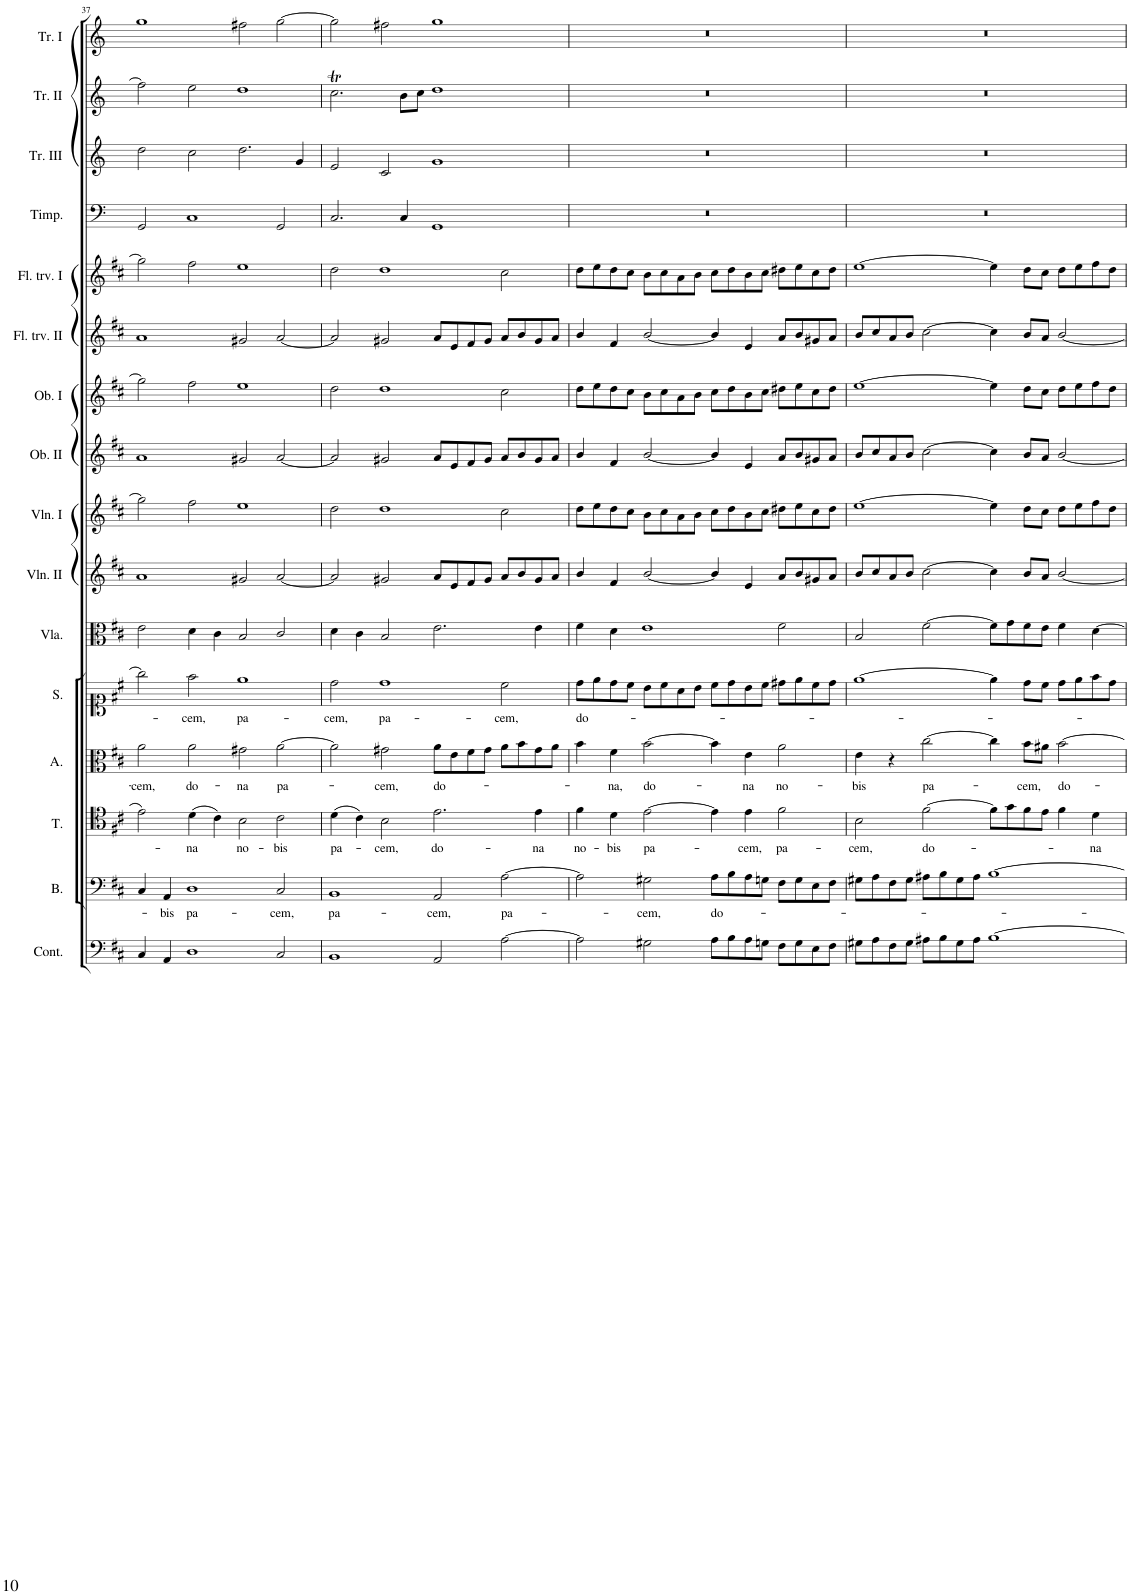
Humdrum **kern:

**kern	**kern	**kern	**text	**kern	**text	**kern	**text	**kern	**text	**kern	**kern	**kern	**kern	**kern	**kern	**kern	**kern	**kern	**kern	**kern
*part17	*part16	*part15	*part15	*part14	*part14	*part13	*part13	*part12	*part12	*part11	*part10	*part9	*part8	*part7	*part6	*part5	*part4	*part3	*part2	*part1
*staff17	*staff16	*staff15	*staff15	*staff14	*staff14	*staff13	*staff13	*staff12	*staff12	*staff11	*staff10	*staff9	*staff8	*staff7	*staff6	*staff5	*staff4	*staff3	*staff2	*staff1
*I"Continuo	*I"Continuo	*I"Basso	*	*I"Tenore	*	*I"Alto	*	*I"Soprano	*	*I"Viola	*I"Violino II	*I"Violino I	*I"Oboe II	*I"Oboe I	*I"Flauto traverso II	*I"Flauto traverso I	*I"Timpani	*I"Tromba III	*I"Tromba II	*I"Tromba I
*I'Cont.	*I'Cont.	*I'B.	*	*I'T.	*	*I'A.	*	*I'S.	*	*I'Vla.	*I'Vln. II	*I'Vln. I	*I'Ob. II	*I'Ob. I	*I'Fl. trv. II	*I'Fl. trv. I	*I'Timp.	*I'Tr. III	*I'Tr. II	*I'Tr. I
!!LO:PB:g=z
*clefF4	*clefF4	*clefF4	*	*clefC4	*	*clefC3	*	*clefC1	*	*clefC3	*clefG2	*clefG2	*clefG2	*clefG2	*clefG2	*clefG2	*clefF4	*clefG2	*clefG2	*clefG2
*	*	*	*	*	*	*	*	*	*	*	*	*	*	*	*	*	*Trd-1c-2	*Trd-1c-2	*Trd-1c-2	*Trd-1c-2
*k[f#c#]	*k[f#c#]	*k[f#c#]	*	*k[f#c#]	*	*k[f#c#]	*	*k[f#c#]	*	*k[f#c#]	*k[f#c#]	*k[f#c#]	*k[f#c#]	*k[f#c#]	*k[f#c#]	*k[f#c#]	*k[]	*k[]	*k[]	*k[]
*M4/2	*M4/2	*M4/2	*	*M4/2	*	*M4/2	*	*M4/2	*	*M4/2	*M4/2	*M4/2	*M4/2	*M4/2	*M4/2	*M4/2	*M4/2	*M4/2	*M4/2	*M4/2
*met(c|)	*met(c|)	*met(c|)	*	*met(c|)	*	*met(c|)	*	*met(c|)	*	*met(c|)	*met(c|)	*met(c|)	*met(c|)	*met(c|)	*met(c|)	*met(c|)	*met(c|)	*met(c|)	*met(c|)	*met(c|)
=37	=37	=37	=37	=37	=37	=37	=37	=37	=37	=37	=37	=37	=37	=37	=37	=37	=37	=37	=37	=37
!	!	!	!	!	!	!	!LO:LY:b	!	!	!	!	!	!	!	!	!	!	!	!	!
4C#	4C#/	4C#/	.	2e\	.	2a\	-cem,	2gg\]	.	2e\	1a	2gg\]	1a	2gg\]	1a	2gg\]	2GG/	2dd\	2ff\]	1gg
!	!	!	!LO:LY:b	!	!	!	!	!	!	!	!	!	!	!	!	!	!	!	!	!
4AA	4AA/	4AA/	-bis	.	.	.	.	.	.	.	.	.	.	.	.	.	.	.	.	.
!	!	!	!LO:LY:b	!	!LO:LY:b	!	!LO:LY:b	!	!LO:LY:b	!	!	!	!	!	!	!	!	!	!	!
1D	1D	1D	pa-	(4d\	-na	2a\	do-	2ff#\	-cem,	4d\	.	2ff#\	.	2ff#\	.	2ff#\	1C	2cc\	2ee\	.
.	.	.	.	4c#\)	.	.	.	.	.	4c#\	.	.	.	.	.	.	.	.	.	.
!	!	!	!	!	!LO:LY:b	!	!LO:LY:b	!	!LO:LY:b	!	!	!	!	!	!	!	!	!	!	!
.	.	.	.	2B\	no-	2g#X\	-na	1ee	pa-	2B/	2g#X/	1ee	2g#X/	1ee	2g#X/	1ee	.	2.dd\	1dd	2ff#X\
!	!	!	!LO:LY:b	!	!LO:LY:b	!	!LO:LY:b	!	!	!	!	!	!	!	!	!	!	!	!	!
2C#	2C#/	2C#/	-cem,	2c#\	-bis	[2a\	pa-	.	.	2c#/	[2a/	.	[2a/	.	[2a/	.	2GG/	.	.	[2gg\
.	.	.	.	.	.	.	.	.	.	.	.	.	.	.	.	.	.	4g/	.	.
=38	=38	=38	=38	=38	=38	=38	=38	=38	=38	=38	=38	=38	=38	=38	=38	=38	=38	=38	=38	=38
!	!	!	!LO:LY:b	!	!LO:LY:b	!	!	!	!LO:LY:b	!	!	!	!	!	!	!	!	!	!	!
1BB	1BB	1BB	pa-	(4d\	pa-	2a\]	.	2dd\	-cem,	4d\	2a/]	2dd\	2a/]	2dd\	2a/]	2dd\	2.C/	2e/	2.ccT\	2gg\]
.	.	.	.	4c#\)	.	.	.	.	.	4c#\	.	.	.	.	.	.	.	.	.	.
!	!	!	!	!	!LO:LY:b	!	!LO:LY:b	!	!LO:LY:b	!	!	!	!	!	!	!	!	!	!	!
.	.	.	.	2B\	-cem,	2g#X\	-cem,	1dd	pa-	2B/	2g#X/	1dd	2g#X/	1dd	2g#X/	1dd	.	2c/	.	2ff#X\
.	.	.	.	.	.	.	.	.	.	.	.	.	.	.	.	.	4C/	.	8b\L	.
.	.	.	.	.	.	.	.	.	.	.	.	.	.	.	.	.	.	.	8cc\J	.
!	!	!	!LO:LY:b	!	!LO:LY:b	!	!LO:LY:b	!	!	!	!	!	!	!	!	!	!	!	!	!
2AA	2AA/	2AA/	-cem,	2.e\	do-	8a\L	do-	.	.	2.e\	8a/L	.	8a/L	.	8a/L	.	1GG	1g	1dd	1gg
.	.	.	.	.	.	8e\	.	.	.	.	8e/	.	8e/	.	8e/	.	.	.	.	.
.	.	.	.	.	.	8f#\	.	.	.	.	8f#/	.	8f#/	.	8f#/	.	.	.	.	.
.	.	.	.	.	.	8g#\J	.	.	.	.	8g#/J	.	8g#/J	.	8g#/J	.	.	.	.	.
!	!	!	!LO:LY:b	!	!	!	!	!	!LO:LY:b	!	!	!	!	!	!	!	!	!	!	!
[2A	[2A\	[2A\	pa-	.	.	8a\L	.	2cc#\	-cem,	.	8a/L	2cc#\	8a/L	2cc#\	8a/L	2cc#\	.	.	.	.
.	.	.	.	.	.	8b\	.	.	.	.	8b/	.	8b/	.	8b/	.	.	.	.	.
!	!	!	!	!	!LO:LY:b	!	!	!	!	!	!	!	!	!	!	!	!	!	!	!
.	.	.	.	4e\	-na	8g#\	.	.	.	4e\	8g#/	.	8g#/	.	8g#/	.	.	.	.	.
.	.	.	.	.	.	8a\J	.	.	.	.	8a/J	.	8a/J	.	8a/J	.	.	.	.	.
=39	=39	=39	=39	=39	=39	=39	=39	=39	=39	=39	=39	=39	=39	=39	=39	=39	=39	=39	=39	=39
!	!	!	!	!	!LO:LY:b	!	!	!	!LO:LY:b	!	!	!	!	!	!	!	!	!	!	!
2A]	2A\]	2A\]	.	4f#\	no-	4b\	.	8dd\L	do-	4f#\	4b/	8dd\L	4b/	8dd\L	4b/	8dd\L	0r	0r	0r	0r
.	.	.	.	.	.	.	.	8ee\	.	.	.	8ee\	.	8ee\	.	8ee\	.	.	.	.
!	!	!	!	!	!LO:LY:b	!	!LO:LY:b	!	!	!	!	!	!	!	!	!	!	!	!	!
.	.	.	.	4d\	-bis	4f#\	-na,	8dd\	.	4d\	4f#/	8dd\	4f#/	8dd\	4f#/	8dd\	.	.	.	.
.	.	.	.	.	.	.	.	8cc#\J	.	.	.	8cc#\J	.	8cc#\J	.	8cc#\J	.	.	.	.
!	!	!	!LO:LY:b	!	!LO:LY:b	!	!LO:LY:b	!	!	!	!	!	!	!	!	!	!	!	!	!
2G#X	2G#X\	2G#X\	-cem,	[2e\	pa-	[2b\	do-	8b\L	.	1e	[2b/	8b\L	[2b/	8b\L	[2b/	8b\L	.	.	.	.
.	.	.	.	.	.	.	.	8cc#\	.	.	.	8cc#\	.	8cc#\	.	8cc#\	.	.	.	.
.	.	.	.	.	.	.	.	8a\	.	.	.	8a\	.	8a\	.	8a\	.	.	.	.
.	.	.	.	.	.	.	.	8b\J	.	.	.	8b\J	.	8b\J	.	8b\J	.	.	.	.
!	!	!	!LO:LY:b	!	!	!	!	!	!	!	!	!	!	!	!	!	!	!	!	!
8A\L	8A\L	8A\L	do-	4e\]	.	4b\]	.	8cc#\L	.	.	4b/]	8cc#\L	4b/]	8cc#\L	4b/]	8cc#\L	.	.	.	.
8B\	8B\	8B\	.	.	.	.	.	8dd\	.	.	.	8dd\	.	8dd\	.	8dd\	.	.	.	.
!	!	!	!	!	!LO:LY:b	!	!LO:LY:b	!	!	!	!	!	!	!	!	!	!	!	!	!
8A\	8A\	8A\	.	4e\	-cem,	4e\	-na	8b\	.	.	4e/	8b\	4e/	8b\	4e/	8b\	.	.	.	.
8Gn\J	8Gn\J	8Gn\J	.	.	.	.	.	8cc#\J	.	.	.	8cc#\J	.	8cc#\J	.	8cc#\J	.	.	.	.
!	!	!	!	!	!LO:LY:b	!	!LO:LY:b	!	!	!	!	!	!	!	!	!	!	!	!	!
8F#\L	8F#\L	8F#\L	.	2f#\	pa-	2a\	no-	8dd#X\L	.	2f#\	8a/L	8dd#X\L	8a/L	8dd#X\L	8a/L	8dd#X\L	.	.	.	.
8G\	8G\	8G\	.	.	.	.	.	8ee\	.	.	8b/	8ee\	8b/	8ee\	8b/	8ee\	.	.	.	.
8E\	8E\	8E\	.	.	.	.	.	8cc#\	.	.	8g#X/	8cc#\	8g#X/	8cc#\	8g#X/	8cc#\	.	.	.	.
8F#\J	8F#\J	8F#\J	.	.	.	.	.	8dd#\J	.	.	8a/J	8dd#\J	8a/J	8dd#\J	8a/J	8dd#\J	.	.	.	.
=40	=40	=40	=40	=40	=40	=40	=40	=40	=40	=40	=40	=40	=40	=40	=40	=40	=40	=40	=40	=40
!	!	!	!	!	!LO:LY:b	!	!LO:LY:b	!	!	!	!	!	!	!	!	!	!	!	!	!
8G#X\L	8G#X\L	8G#X\L	.	2B\	-cem,	4e\	-bis	[1ee	.	2B/	8b/L	[1ee	8b/L	[1ee	8b/L	[1ee	0r	0r	0r	0r
8A\	8A\	8A\	.	.	.	.	.	.	.	.	8cc#/	.	8cc#/	.	8cc#/	.	.	.	.	.
8F#\	8F#\	8F#\	.	.	.	4r	.	.	.	.	8a/	.	8a/	.	8a/	.	.	.	.	.
8G#\J	8G#\J	8G#\J	.	.	.	.	.	.	.	.	8b/J	.	8b/J	.	8b/J	.	.	.	.	.
!	!	!	!	!	!LO:LY:b	!	!LO:LY:b	!	!	!	!	!	!	!	!	!	!	!	!	!
8A#X\L	8A#X\L	8A#X\L	.	[2f#\	do-	[2cc#\	pa-	.	.	[2f#\	[2cc#\	.	[2cc#\	.	[2cc#\	.	.	.	.	.
8B\	8B\	8B\	.	.	.	.	.	.	.	.	.	.	.	.	.	.	.	.	.	.
8G#\	8G#\	8G#\	.	.	.	.	.	.	.	.	.	.	.	.	.	.	.	.	.	.
8A#\J	8A#\J	8A#\J	.	.	.	.	.	.	.	.	.	.	.	.	.	.	.	.	.	.
[1B	[1B	[1B	.	8f#\L]	.	4cc#\]	.	4ee\]	.	8f#\L]	4cc#\]	4ee\]	4cc#\]	4ee\]	4cc#\]	4ee\]	.	.	.	.
.	.	.	.	8g\	.	.	.	.	.	8g\	.	.	.	.	.	.	.	.	.	.
!	!	!	!	!	!	!	!LO:LY:b	!	!	!	!	!	!	!	!	!	!	!	!	!
.	.	.	.	8f#\	.	8b\L	cem,	8dd\L	.	8f#\	8b/L	8dd\L	8b/L	8dd\L	8b/L	8dd\L	.	.	.	.
.	.	.	.	8e\J	.	8a#X\J	.	8cc#\J	.	8e\J	8a/J	8cc#\J	8a/J	8cc#\J	8a/J	8cc#\J	.	.	.	.
!	!	!	!	!	!	!	!LO:LY:b	!	!	!	!	!	!	!	!	!	!	!	!	!
.	.	.	.	4f#\	.	[2b\	do-	8dd\L	.	4f#\	[2b/	8dd\L	[2b/	8dd\L	[2b/	8dd\L	.	.	.	.
.	.	.	.	.	.	.	.	8ee\	.	.	.	8ee\	.	8ee\	.	8ee\	.	.	.	.
!	!	!	!	!	!LO:LY:b	!	!	!	!	!	!	!	!	!	!	!	!	!	!	!
.	.	.	.	4d\	-na	.	.	8ff#\	.	[4d\	.	8ff#\	.	8ff#\	.	8ff#\	.	.	.	.
.	.	.	.	.	.	.	.	8dd\J	.	.	.	8dd\J	.	8dd\J	.	8dd\J	.	.	.	.
=	=	=	=	=	=	=	=	=	=	=	=	=	=	=	=	=	=	=	=	=
*-	*-	*-	*-	*-	*-	*-	*-	*-	*-	*-	*-	*-	*-	*-	*-	*-	*-	*-	*-	*-
